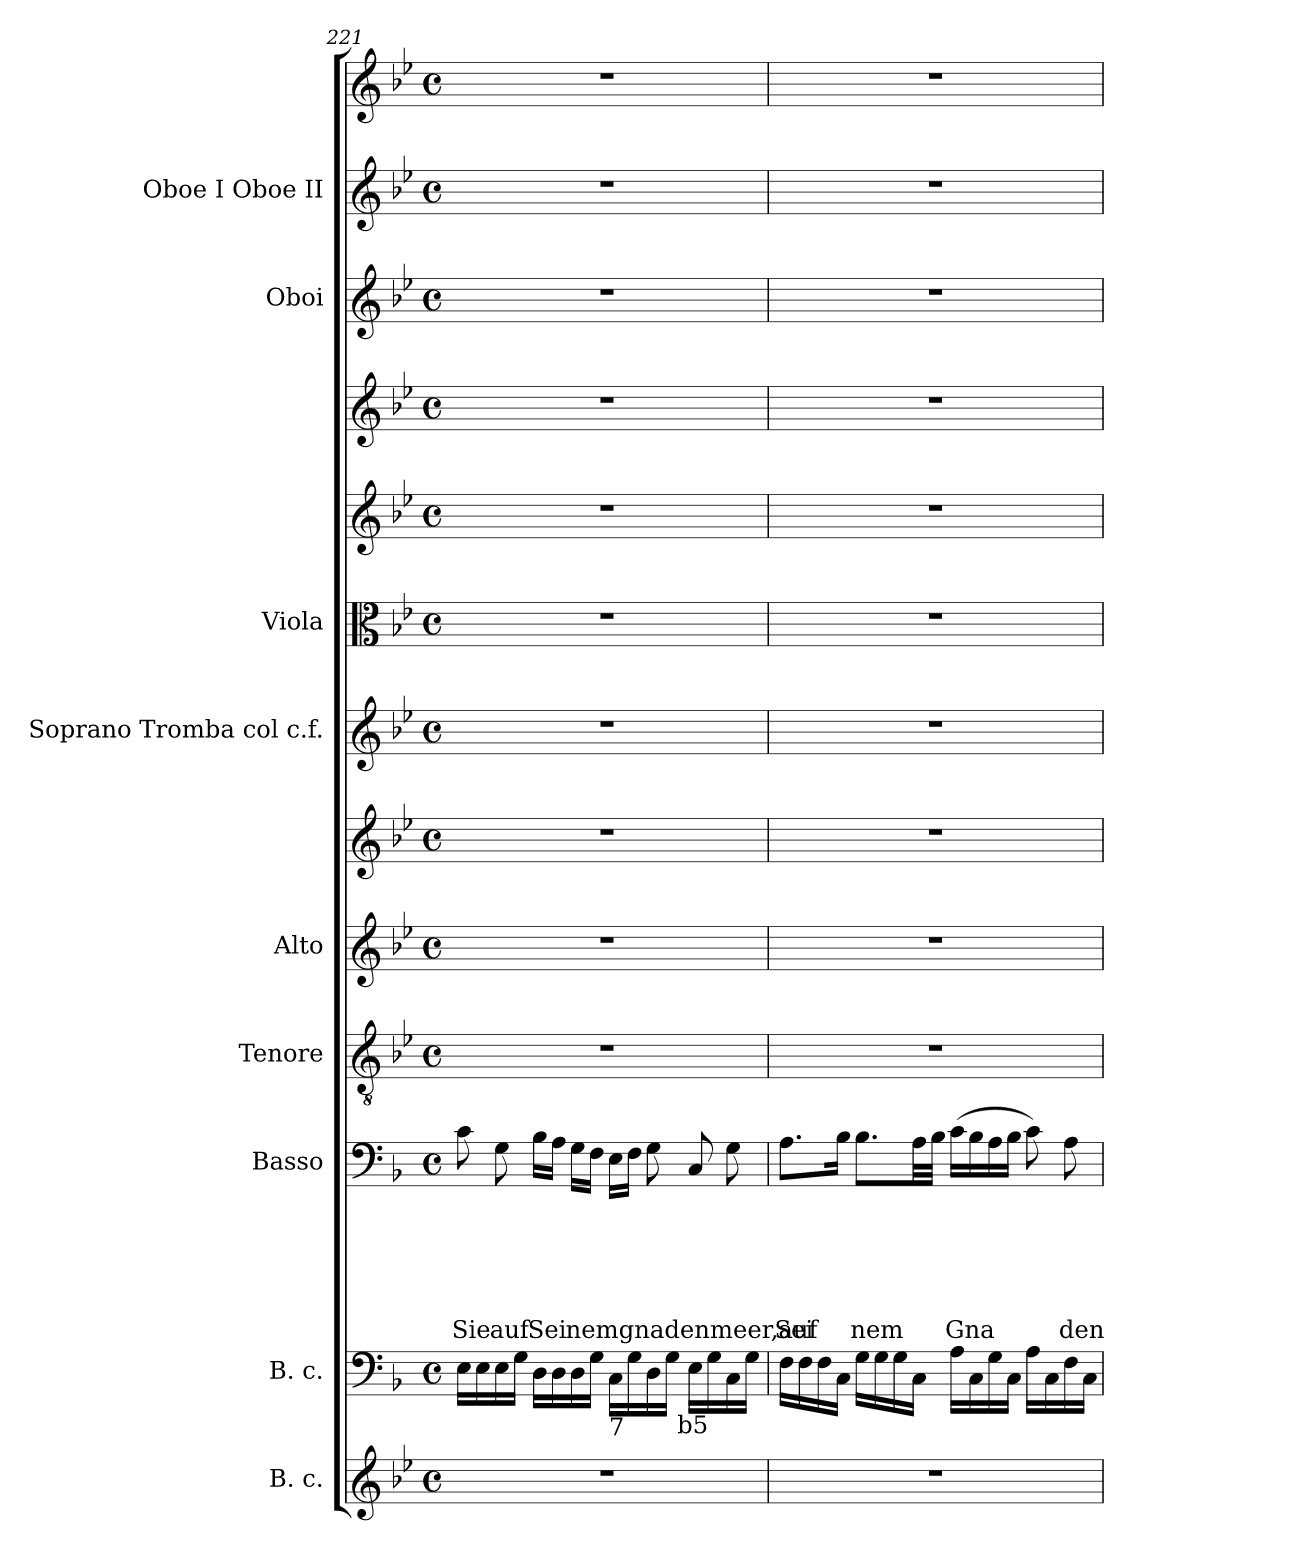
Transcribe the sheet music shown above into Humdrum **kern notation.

**kern	**kern	**kern	**text	**text	**text	**text	**text	**text	**kern	**kern	**kern	**kern	**kern	**kern	**kern	**kern	**kern	**kern
*part12	*part11	*part10	*part10	*part10	*part10	*part10	*part10	*part10	*part9	*part8	*part7	*part6	*part5	*part4	*part3	*part2	*part1	*part1
*staff13	*staff12	*staff11	*staff11	*staff11	*staff11	*staff11	*staff11	*staff11	*staff10	*staff9	*staff8	*staff7	*staff6	*staff5	*staff4	*staff3	*staff2	*staff1
*I"B. c.	*I"B. c.	*I"Basso	*	*	*	*	*	*	*I"Tenore	*I"Alto	*	*I"Soprano Tromba col c.f.	*I"Viola	*	*	*I"Oboi	*I"Oboe I Oboe II	*
*	*I'B. c.	*I'Basso	*	*	*	*	*	*	*I'Tenore	*I'Alto	*	*I'Soprano	*I'Viola	*	*	*	*I'Ob	*
!!LO:LB:g=z
*clefG2	*clefF4	*clefF4	*	*	*	*	*	*	*clefGv2	*clefG2	*clefG2	*clefG2	*clefC3	*clefG2	*clefG2	*clefG2	*clefG2	*clefG2
*k[b-e-]	*k[b-]	*k[b-]	*	*	*	*	*	*	*k[b-e-]	*k[b-e-]	*k[b-e-]	*k[b-e-]	*k[b-e-]	*k[b-e-]	*k[b-e-]	*k[b-e-]	*k[b-e-]	*k[b-e-]
*B-:	*F:	*F:	*	*	*	*	*	*	*B-:	*B-:	*B-:	*B-:	*B-:	*B-:	*B-:	*B-:	*B-:	*B-:
*M4/4	*M4/4	*M4/4	*	*	*	*	*	*	*M4/4	*M4/4	*M4/4	*M4/4	*M4/4	*M4/4	*M4/4	*M4/4	*M4/4	*M4/4
*met(c)	*met(c)	*met(c)	*	*	*	*	*	*	*met(c)	*met(c)	*met(c)	*met(c)	*met(c)	*met(c)	*met(c)	*met(c)	*met(c)	*met(c)
=221	=221	=221	=221	=221	=221	=221	=221	=221	=221	=221	=221	=221	=221	=221	=221	=221	=221	=221
!	!	!	!	!	!	!	!	!LO:LY:b	!	!	!	!	!	!	!	!	!	!
*	*^	*	*	*	*	*	*	*	*	*	*	*	*	*	*	*	*	*
1r	16E>\LL	2ryy	8c\	.	.	.	.	.	Sie	1r	1r	1r	1r	1r	1r	1r	1r	1r	1r
.	16E\	.	.	.	.	.	.	.	.	.	.	.	.	.	.	.	.	.	.
!	!	!	!	!	!	!	!	!	!LO:LY:b	!	!	!	!	!	!	!	!	!	!
.	16E\	.	8G\	.	.	.	.	.	auf	.	.	.	.	.	.	.	.	.	.
.	16G\JJ	.	.	.	.	.	.	.	.	.	.	.	.	.	.	.	.	.	.
!	!	!	!	!	!	!	!	!	!LO:LY:b	!	!	!	!	!	!	!	!	!	!
.	16D>\LL	.	16B-\LL	.	.	.	.	.	Sei	.	.	.	.	.	.	.	.	.	.
.	16D\	.	16A\JJ	.	.	.	.	.	.	.	.	.	.	.	.	.	.	.	.
!	!	!	!	!	!	!	!	!	!LO:LY:b	!	!	!	!	!	!	!	!	!	!
.	16D\	.	16G\LL	.	.	.	.	.	nemgnadenmeer,auf	.	.	.	.	.	.	.	.	.	.
.	16G\JJ	.	16F\JJ	.	.	.	.	.	.	.	.	.	.	.	.	.	.	.	.
!	!LO:TX:b:t=7	!	!	!	!	!	!	!	!	!	!	!	!	!	!	!	!	!	!
.	16C\LL	8..ryy	16E\LL	.	.	.	.	.	.	.	.	.	.	.	.	.	.	.	.
.	16G\	.	16F\JJ	.	.	.	.	.	.	.	.	.	.	.	.	.	.	.	.
.	16D\	.	8G\	.	.	.	.	.	.	.	.	.	.	.	.	.	.	.	.
.	16G\JJ	.	.	.	.	.	.	.	.	.	.	.	.	.	.	.	.	.	.
!	!	!LO:TX:b:t=b5	!	!	!	!	!	!	!	!	!	!	!	!	!	!	!	!	!
.	.	4ryy	.	.	.	.	.	.	.	.	.	.	.	.	.	.	.	.	.
.	16E>\LL	.	8C/	.	.	.	.	.	.	.	.	.	.	.	.	.	.	.	.
.	16G\	.	.	.	.	.	.	.	.	.	.	.	.	.	.	.	.	.	.
.	16C\	.	8G\	.	.	.	.	.	.	.	.	.	.	.	.	.	.	.	.
.	16G\JJ	.	.	.	.	.	.	.	.	.	.	.	.	.	.	.	.	.	.
.	.	32ryy	.	.	.	.	.	.	.	.	.	.	.	.	.	.	.	.	.
=222	=222	=222	=222	=222	=222	=222	=222	=222	=222	=222	=222	=222	=222	=222	=222	=222	=222	=222	=222
!	!	!	!	!	!	!	!	!	!LO:LY:b	!	!	!	!	!	!	!	!	!	!
*	*v	*v	*	*	*	*	*	*	*	*	*	*	*	*	*	*	*	*	*
1r	16F\LL	8.A\L	.	.	.	.	.	Sei	1r	1r	1r	1r	1r	1r	1r	1r	1r	1r
.	16F\	.	.	.	.	.	.	.	.	.	.	.	.	.	.	.	.	.
.	16F\	.	.	.	.	.	.	.	.	.	.	.	.	.	.	.	.	.
.	16C\JJ	16B-\Jk	.	.	.	.	.	.	.	.	.	.	.	.	.	.	.	.
!	!	!	!	!	!	!	!	!LO:LY:b	!	!	!	!	!	!	!	!	!	!
.	16G>\LL	8.B-\L	.	.	.	.	.	nem	.	.	.	.	.	.	.	.	.	.
.	16G\	.	.	.	.	.	.	.	.	.	.	.	.	.	.	.	.	.
.	16G\	.	.	.	.	.	.	.	.	.	.	.	.	.	.	.	.	.
.	16C\JJ	32A\LL	.	.	.	.	.	.	.	.	.	.	.	.	.	.	.	.
.	.	32B-\JJJ	.	.	.	.	.	.	.	.	.	.	.	.	.	.	.	.
!	!	!	!	!	!	!	!	!LO:LY:b	!	!	!	!	!	!	!	!	!	!
.	16A>\LL	(>16c\LL	.	.	.	.	.	Gna	.	.	.	.	.	.	.	.	.	.
.	16C\	16B-\	.	.	.	.	.	.	.	.	.	.	.	.	.	.	.	.
.	16G>\	16A\	.	.	.	.	.	.	.	.	.	.	.	.	.	.	.	.
.	16C\JJ	16B-\JJ	.	.	.	.	.	.	.	.	.	.	.	.	.	.	.	.
.	16A>\LL	8c\)	.	.	.	.	.	.	.	.	.	.	.	.	.	.	.	.
.	16C\	.	.	.	.	.	.	.	.	.	.	.	.	.	.	.	.	.
!	!	!	!	!	!	!	!	!LO:LY:b	!	!	!	!	!	!	!	!	!	!
.	16F\	8A\	.	.	.	.	.	den	.	.	.	.	.	.	.	.	.	.
.	16C\JJ	.	.	.	.	.	.	.	.	.	.	.	.	.	.	.	.	.
=	=	=	=	=	=	=	=	=	=	=	=	=	=	=	=	=	=	=
*-	*-	*-	*-	*-	*-	*-	*-	*-	*-	*-	*-	*-	*-	*-	*-	*-	*-	*-
